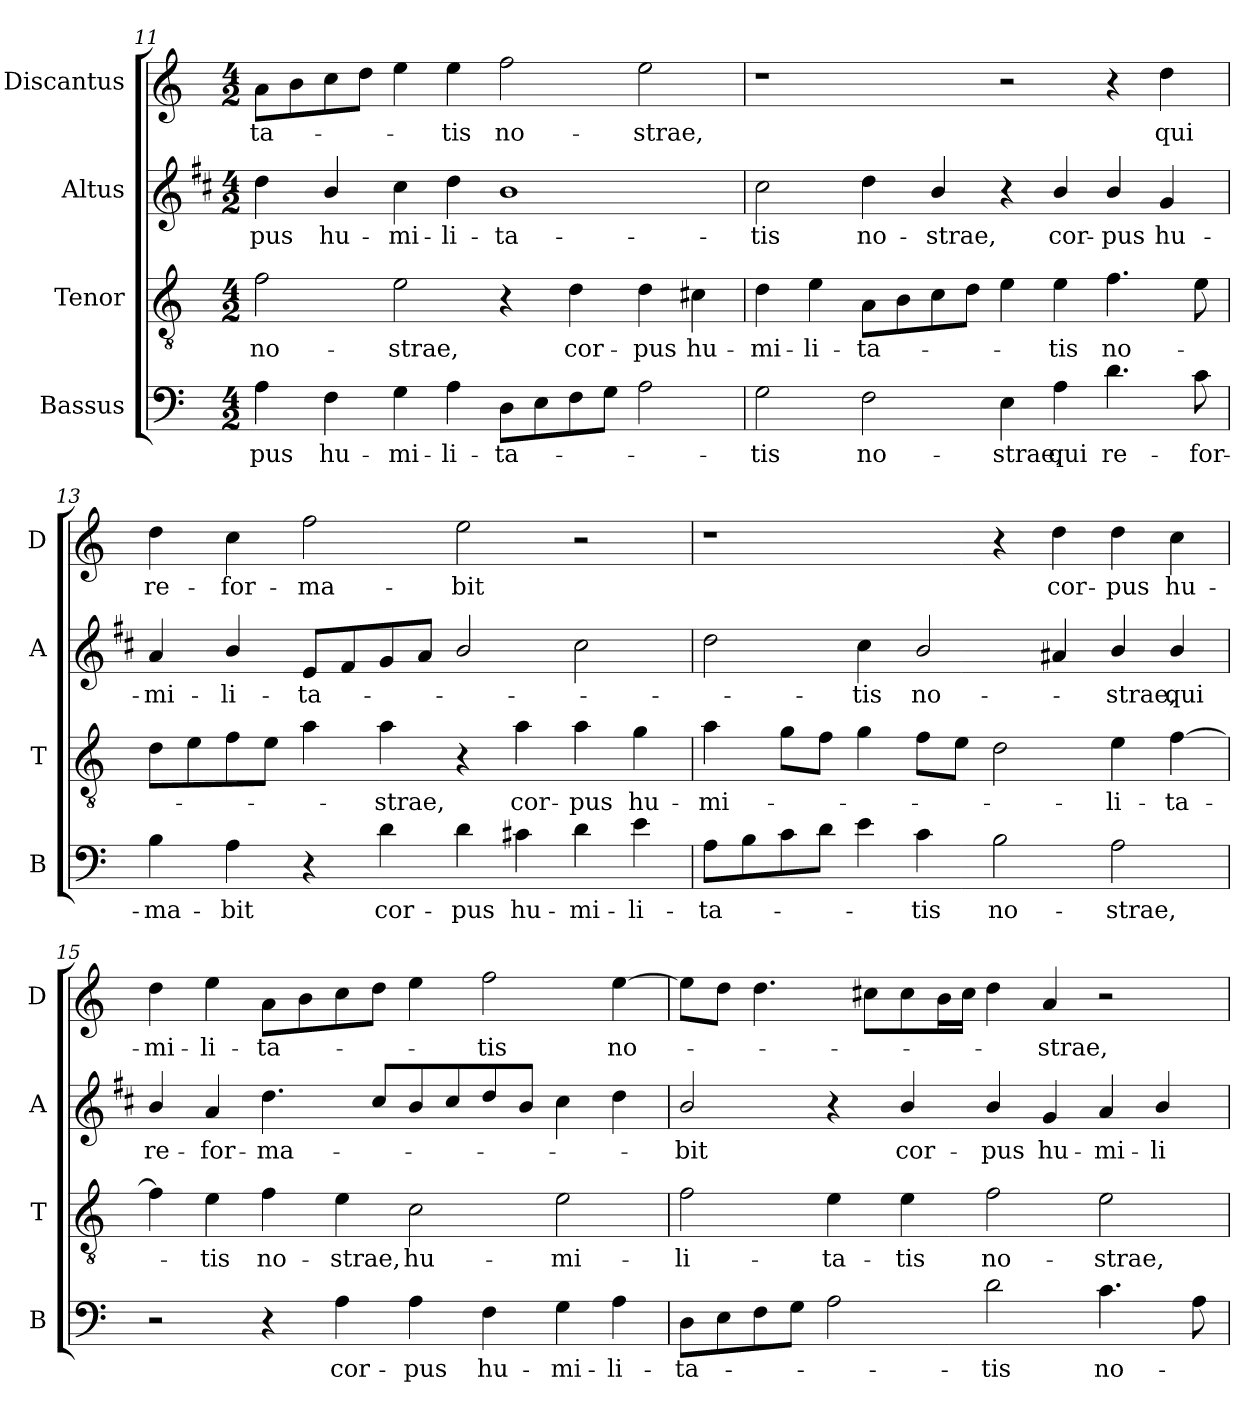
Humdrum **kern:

**kern	**text	**kern	**text	**kern	**text	**kern	**text
*part4	*part4	*part3	*part3	*part2	*part2	*part1	*part1
*staff4	*staff4	*staff3	*staff3	*staff2	*staff2	*staff1	*staff1
*I"Bassus	*	*I"Tenor	*	*I"Altus	*	*I"Discantus	*
*I'B	*	*I'T	*	*I'A	*	*I'D	*
*clefF4	*	*clefGv2	*	*clefG2	*	*clefG2	*
*	*	*	*	*ITrd1c2	*	*	*
*k[]	*	*k[]	*	*k[]	*	*k[]	*
*C:	*	*C:	*	*C:	*	*C:	*
*M4/2	*	*M4/2	*	*M4/2	*	*M4/2	*
=11	=11	=11	=11	=11	=11	=11	=11
!	!LO:LY:b	!	!LO:LY:b	!	!LO:LY:b	!	!LO:LY:b
4A\	-pus	2f\	no-	4cc\	-pus	8a\L	-ta-
.	.	.	.	.	.	8b\	.
!	!LO:LY:b	!	!	!	!LO:LY:b	!	!
4F\	hu-	.	.	4a/	hu-	8cc\	.
.	.	.	.	.	.	8dd\J	.
!	!LO:LY:b	!	!LO:LY:b	!	!LO:LY:b	!	!
4G\	-mi-	2e\	-strae,	4b\	-mi-	4ee\	.
!	!LO:LY:b	!	!	!	!LO:LY:b	!	!LO:LY:b
4A\	-li-	.	.	4cc\	-li-	4ee\	-tis
!	!LO:LY:b	!	!	!	!LO:LY:b	!	!LO:LY:b
8D\L	-ta-	4r	.	1a	-ta-	2ff\	no-
8E\	.	.	.	.	.	.	.
!	!	!	!LO:LY:b	!	!	!	!
8F\	.	4d\	cor-	.	.	.	.
8G\J	.	.	.	.	.	.	.
!	!	!	!LO:LY:b	!	!	!	!LO:LY:b
2A\	.	4d\	-pus	.	.	2ee\	-strae,
!	!	!	!LO:LY:b	!	!	!	!
.	.	4c#X\	hu-	.	.	.	.
=12	=12	=12	=12	=12	=12	=12	=12
!	!LO:LY:b	!	!LO:LY:b	!	!LO:LY:b	!	!
2G\	-tis	4d\	-mi-	2b\	-tis	1r	.
!	!	!	!LO:LY:b	!	!	!	!
.	.	4e\	-li-	.	.	.	.
!	!LO:LY:b	!	!LO:LY:b	!	!LO:LY:b	!	!
2F\	no-	8A\L	-ta-	4cc\	no-	.	.
.	.	8B\	.	.	.	.	.
!	!	!	!	!	!LO:LY:b	!	!
.	.	8c\	.	4a/	-strae,	.	.
.	.	8d\J	.	.	.	.	.
!	!LO:LY:b	!	!	!	!	!	!
4E\	-strae,	4e\	.	4r	.	2r	.
!	!LO:LY:b	!	!LO:LY:b	!	!LO:LY:b	!	!
4A\	qui	4e\	-tis	4a/	cor-	.	.
!	!LO:LY:b	!	!LO:LY:b	!	!LO:LY:b	!	!
4.d\	re-	4.f\	no-	4a/	-pus	4r	.
!	!	!	!	!	!LO:LY:b	!	!LO:LY:b
.	.	.	.	4f/	hu-	4dd\	qui
!	!LO:LY:b	!	!	!	!	!	!
8c\	-for-	8e\	.	.	.	.	.
!!LO:LB:g=z
=13	=13	=13	=13	=13	=13	=13	=13
!	!LO:LY:b	!	!	!	!LO:LY:b	!	!LO:LY:b
4B\	-ma-	8d\L	.	4g/	-mi-	4dd\	re-
.	.	8e\	.	.	.	.	.
!	!LO:LY:b	!	!	!	!LO:LY:b	!	!LO:LY:b
4A\	-bit	8f\	.	4a/	-li-	4cc\	-for-
.	.	8e\J	.	.	.	.	.
!	!	!	!	!	!LO:LY:b	!	!LO:LY:b
4r	.	4a\	.	8d/L	-ta-	2ff\	-ma-
.	.	.	.	8e/	.	.	.
!	!LO:LY:b	!	!LO:LY:b	!	!	!	!
4d\	cor-	4a\	-strae,	8f/	.	.	.
.	.	.	.	8g/J	.	.	.
!	!LO:LY:b	!	!	!	!	!	!LO:LY:b
4d\	-pus	4r	.	2a/	.	2ee\	-bit
!	!LO:LY:b	!	!LO:LY:b	!	!	!	!
4c#X\	hu-	4a\	cor-	.	.	.	.
!	!LO:LY:b	!	!LO:LY:b	!	!	!	!
4d\	-mi-	4a\	-pus	2b\	.	2r	.
!	!LO:LY:b	!	!LO:LY:b	!	!	!	!
4e\	-li-	4g\	hu-	.	.	.	.
=14	=14	=14	=14	=14	=14	=14	=14
!	!LO:LY:b	!	!LO:LY:b	!	!	!	!
8A\L	-ta-	4a\	-mi-	2cc\	.	1r	.
8B\	.	.	.	.	.	.	.
8c\	.	8g\L	.	.	.	.	.
8d\J	.	8f\J	.	.	.	.	.
!	!	!	!	!	!LO:LY:b	!	!
4e\	.	4g\	.	4b\	-tis	.	.
!	!LO:LY:b	!	!	!	!LO:LY:b	!	!
4c\	-tis	8f\L	.	2a/	no-	.	.
.	.	8e\J	.	.	.	.	.
!	!LO:LY:b	!	!	!	!	!	!
2B\	no-	2d\	.	.	.	4r	.
!	!	!	!	!	!	!	!LO:LY:b
.	.	.	.	4g#X/	.	4dd\	cor-
!	!LO:LY:b	!	!LO:LY:b	!	!LO:LY:b	!	!LO:LY:b
2A\	-strae,	4e\	-li-	4a/	-strae,	4dd\	-pus
!	!	!	!LO:LY:b	!	!LO:LY:b	!	!LO:LY:b
.	.	[4f\	-ta-	4a/	qui	4cc\	hu-
=15	=15	=15	=15	=15	=15	=15	=15
!	!	!	!	!	!LO:LY:b	!	!LO:LY:b
2r	.	4f\]	.	4a/	re-	4dd\	-mi-
!	!	!	!LO:LY:b	!	!LO:LY:b	!	!LO:LY:b
.	.	4e\	-tis	4g/	-for-	4ee\	-li-
!	!	!	!LO:LY:b	!	!LO:LY:b	!	!LO:LY:b
4r	.	4f\	no-	4.cc\	-ma-	8a\L	-ta-
.	.	.	.	.	.	8b\	.
!	!LO:LY:b	!	!LO:LY:b	!	!	!	!
4A\	cor-	4e\	-strae,	.	.	8cc\	.
.	.	.	.	8b/L	.	8dd\J	.
!	!LO:LY:b	!	!LO:LY:b	!	!	!	!
4A\	-pus	2c\	hu-	8a/	.	4ee\	.
.	.	.	.	8b/	.	.	.
!	!LO:LY:b	!	!	!	!	!	!LO:LY:b
4F\	hu-	.	.	8cc/	.	2ff\	-tis
.	.	.	.	8a/J	.	.	.
!	!LO:LY:b	!	!LO:LY:b	!	!	!	!
4G\	-mi-	2e\	-mi-	4b\	.	.	.
!	!LO:LY:b	!	!	!	!	!	!LO:LY:b
4A\	-li-	.	.	4cc\	.	[4ee\	no-
!!LO:LB:g=z
=16	=16	=16	=16	=16	=16	=16	=16
!	!LO:LY:b	!	!LO:LY:b	!	!LO:LY:b	!	!
8D\L	-ta-	2f\	-li-	2a/	-bit	8ee\L]	.
8E\	.	.	.	.	.	8dd\J	.
8F\	.	.	.	.	.	4.dd\	.
8G\J	.	.	.	.	.	.	.
!	!	!	!LO:LY:b	!	!	!	!
2A\	.	4e\	-ta-	4r	.	.	.
.	.	.	.	.	.	8cc#X\L	.
!	!	!	!LO:LY:b	!	!LO:LY:b	!	!
.	.	4e\	-tis	4a/	cor-	8cc#\	.
.	.	.	.	.	.	16b\L	.
.	.	.	.	.	.	16cc#\JJ	.
!	!LO:LY:b	!	!LO:LY:b	!	!LO:LY:b	!	!
2d\	-tis	2f\	no-	4a/	-pus	4dd\	.
!	!	!	!	!	!LO:LY:b	!	!LO:LY:b
.	.	.	.	4f/	hu-	4a/	-strae,
!	!LO:LY:b	!	!LO:LY:b	!	!LO:LY:b	!	!
4.c\	no-	2e\	-strae,	4g/	-mi-	2r	.
!	!	!	!	!	!LO:LY:b	!	!
.	.	.	.	4a/	-li-	.	.
8A\	.	.	.	.	.	.	.
=	=	=	=	=	=	=	=
*-	*-	*-	*-	*-	*-	*-	*-
